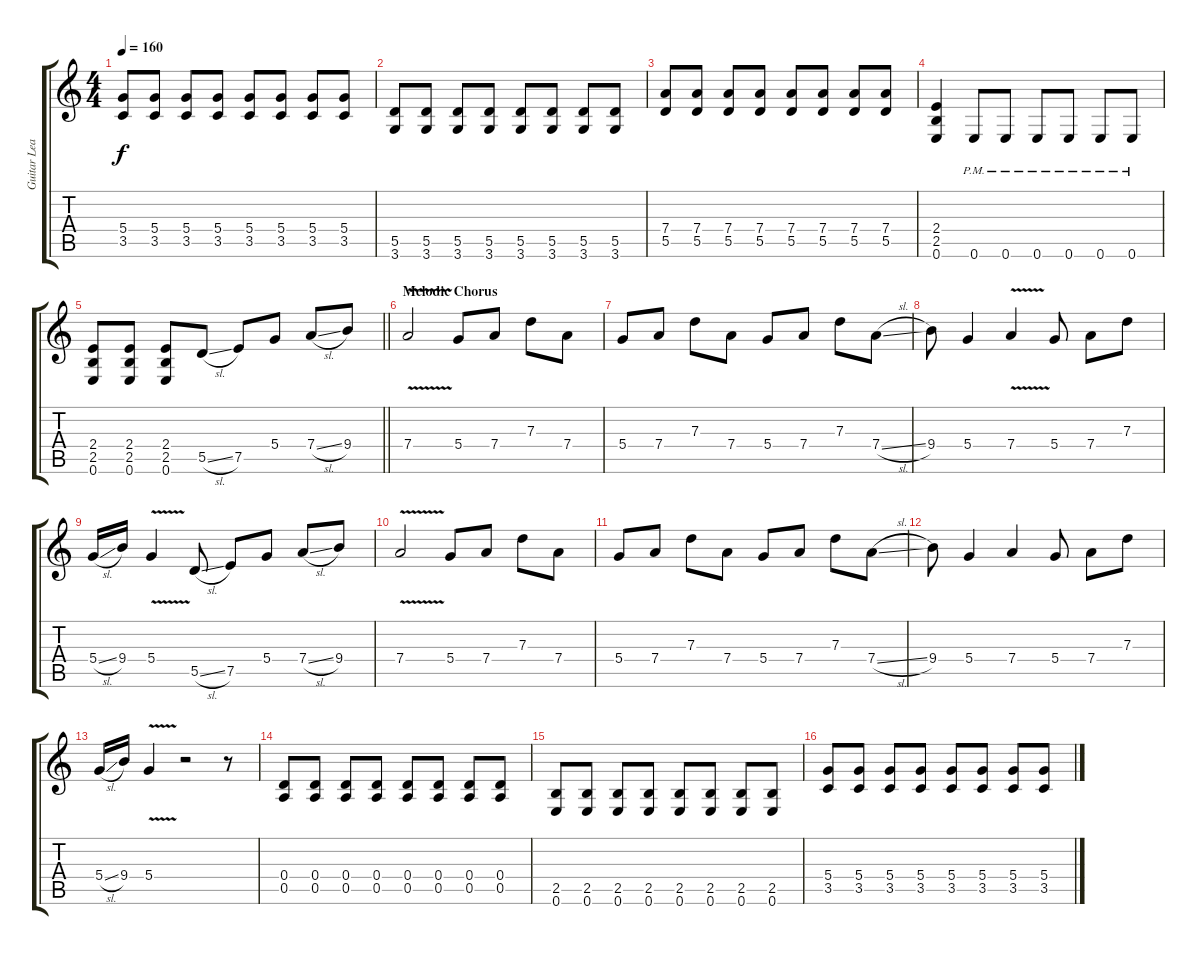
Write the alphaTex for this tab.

\track ("Guitar Lead" "Guitar Lea") {instrument distortionguitar}
\staff {score tabs}
\tuning (E4 B3 G3 D3 A2 E2) {hide}
\ts (4 4)
\tempo 160
\clef g2
\ks c
(5.4 3.5).8{dy f} (5.4 3.5).8 (5.4 3.5).8 (5.4 3.5).8 (5.4 3.5).8 (5.4 3.5).8 (5.4 3.5).8 (5.4 3.5).8 |
(5.5 3.6).8 (5.5 3.6).8 (5.5 3.6).8 (5.5 3.6).8 (5.5 3.6).8 (5.5 3.6).8 (5.5 3.6).8 (5.5 3.6).8 |
(7.4 5.5).8 (7.4 5.5).8 (7.4 5.5).8 (7.4 5.5).8 (7.4 5.5).8 (7.4 5.5).8 (7.4 5.5).8 (7.4 5.5).8 |
(2.4 2.5 0.6).4 0.6{pm}.8 0.6{pm}.8 0.6{pm}.8 0.6{pm}.8 0.6{pm}.8 0.6{pm}.8 |
\barLineRight lightlight
(2.4 2.5 0.6).8 (2.4 2.5 0.6).8 (2.4 2.5 0.6).8 5.5{sl}.8{balance 8} 7.5.8 5.4.8 7.4{sl}.8 9.4.8 |
\section ("" "Melodic Chorus")
7.4{v}.2 5.4.8 7.4.8 7.3.8 7.4.8 |
5.4.8 7.4.8 7.3.8 7.4.8 5.4.8 7.4.8 7.3.8 7.4{sl}.8 |
9.4.8 5.4.4 7.4{v}.4 5.4.8 7.4.8 7.3.8 |
5.4{sl}.16 9.4.16 5.4{v}.4 5.5{sl}.8 7.5.8 5.4.8 7.4{sl}.8 9.4.8 |
7.4{v}.2 5.4.8 7.4.8 7.3.8 7.4.8 |
5.4.8 7.4.8 7.3.8 7.4.8 5.4.8 7.4.8 7.3.8 7.4{sl}.8 |
9.4.8 5.4.4 7.4.4 5.4.8 7.4.8 7.3.8 |
5.4{sl}.16 9.4.16 5.4{v}.4 r.2 r.8 |
(0.4 0.5).8{balance 16} (0.4 0.5).8 (0.4 0.5).8 (0.4 0.5).8 (0.4 0.5).8 (0.4 0.5).8 (0.4 0.5).8 (0.4 0.5).8 |
(2.5 0.6).8 (2.5 0.6).8 (2.5 0.6).8 (2.5 0.6).8 (2.5 0.6).8 (2.5 0.6).8 (2.5 0.6).8 (2.5 0.6).8 |
(5.4 3.5).8 (5.4 3.5).8 (5.4 3.5).8 (5.4 3.5).8 (5.4 3.5).8 (5.4 3.5).8 (5.4 3.5).8 (5.4 3.5).8
